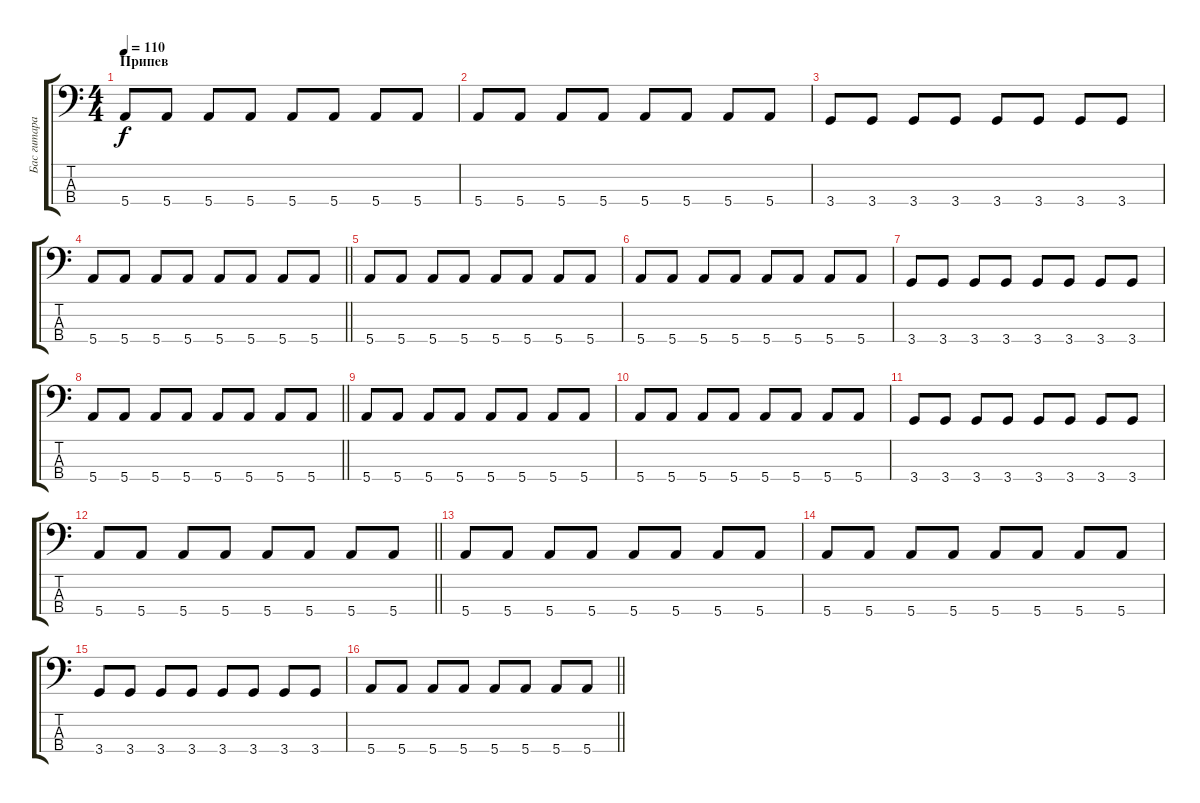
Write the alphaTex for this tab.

\track ("Бас гитара" "Бас гитара") {instrument electricbasspick}
\staff {score tabs}
\tuning (G2 D2 A1 E1) {hide}
\ts (4 4)
\section ("" "Припев")
\tempo 110
\clef f4
\ks c
5.4.8{dy f} 5.4.8 5.4.8 5.4.8 5.4.8 5.4.8 5.4.8 5.4.8 |
5.4.8 5.4.8 5.4.8 5.4.8 5.4.8 5.4.8 5.4.8 5.4.8 |
3.4.8 3.4.8 3.4.8 3.4.8 3.4.8 3.4.8 3.4.8 3.4.8 |
\barLineRight lightlight
5.4.8 5.4.8 5.4.8 5.4.8 5.4.8 5.4.8 5.4.8 5.4.8 |
5.4.8 5.4.8 5.4.8 5.4.8 5.4.8 5.4.8 5.4.8 5.4.8 |
5.4.8 5.4.8 5.4.8 5.4.8 5.4.8 5.4.8 5.4.8 5.4.8 |
3.4.8 3.4.8 3.4.8 3.4.8 3.4.8 3.4.8 3.4.8 3.4.8 |
\barLineRight lightlight
5.4.8 5.4.8 5.4.8 5.4.8 5.4.8 5.4.8 5.4.8 5.4.8 |
5.4.8 5.4.8 5.4.8 5.4.8 5.4.8 5.4.8 5.4.8 5.4.8 |
5.4.8 5.4.8 5.4.8 5.4.8 5.4.8 5.4.8 5.4.8 5.4.8 |
3.4.8 3.4.8 3.4.8 3.4.8 3.4.8 3.4.8 3.4.8 3.4.8 |
\barLineRight lightlight
5.4.8 5.4.8 5.4.8 5.4.8 5.4.8 5.4.8 5.4.8 5.4.8 |
5.4.8 5.4.8 5.4.8 5.4.8 5.4.8 5.4.8 5.4.8 5.4.8 |
5.4.8 5.4.8 5.4.8 5.4.8 5.4.8 5.4.8 5.4.8 5.4.8 |
3.4.8 3.4.8 3.4.8 3.4.8 3.4.8 3.4.8 3.4.8 3.4.8 |
\barLineRight lightlight
5.4.8 5.4.8 5.4.8 5.4.8 5.4.8 5.4.8 5.4.8 5.4.8
